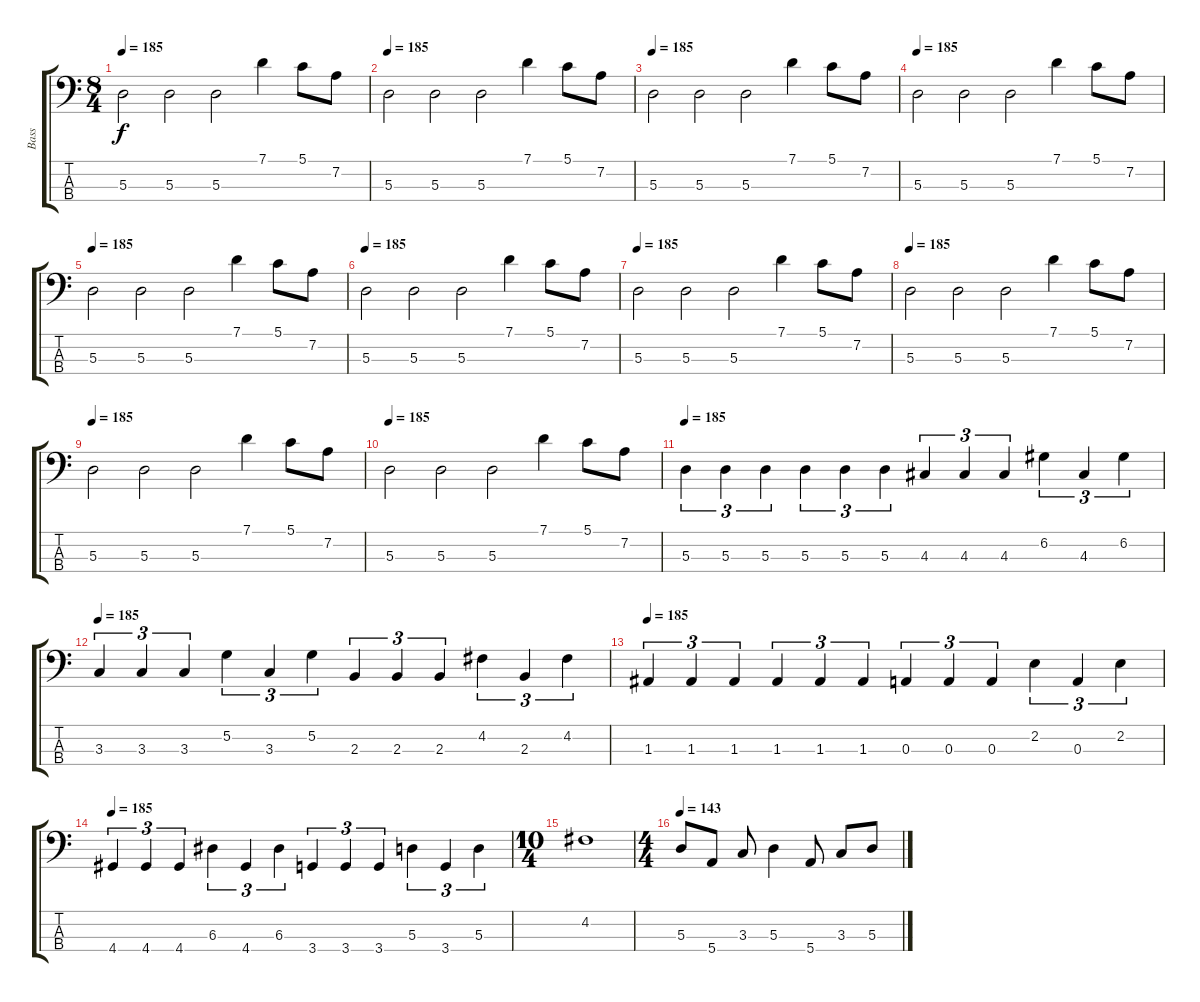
\track ("Bass" "Bass") {instrument fretlessbass}
\staff {score tabs}
\tuning (G2 D2 A1 E1) {hide}
\ts (8 4)
\tempo 185
\clef f4
\ks c
5.3.2{dy f} 5.3.2 5.3.2 7.1.4 5.1.8 7.2.8 |
\tempo 185
5.3.2 5.3.2 5.3.2 7.1.4 5.1.8 7.2.8 |
\tempo 185
5.3.2 5.3.2 5.3.2 7.1.4 5.1.8 7.2.8 |
\tempo 185
5.3.2 5.3.2 5.3.2 7.1.4 5.1.8 7.2.8 |
\tempo 185
5.3.2 5.3.2 5.3.2 7.1.4 5.1.8 7.2.8 |
\tempo 185
5.3.2 5.3.2 5.3.2 7.1.4 5.1.8 7.2.8 |
\tempo 185
5.3.2 5.3.2 5.3.2 7.1.4 5.1.8 7.2.8 |
\tempo 185
5.3.2 5.3.2 5.3.2 7.1.4 5.1.8 7.2.8 |
\tempo 185
5.3.2 5.3.2 5.3.2 7.1.4 5.1.8 7.2.8 |
\tempo 185
5.3.2 5.3.2 5.3.2 7.1.4 5.1.8 7.2.8 |
\tempo 185
5.3.4{tu (3 2)} 5.3.4{tu (3 2)} 5.3.4{tu (3 2)} 5.3.4{tu (3 2)} 5.3.4{tu (3 2)} 5.3.4{tu (3 2)} 4.3.4{tu (3 2)} 4.3.4{tu (3 2)} 4.3.4{tu (3 2)} 6.2.4{tu (3 2)} 4.3.4{tu (3 2)} 6.2.4{tu (3 2)} |
\tempo 185
3.3.4{tu (3 2)} 3.3.4{tu (3 2)} 3.3.4{tu (3 2)} 5.2.4{tu (3 2)} 3.3.4{tu (3 2)} 5.2.4{tu (3 2)} 2.3.4{tu (3 2)} 2.3.4{tu (3 2)} 2.3.4{tu (3 2)} 4.2.4{tu (3 2)} 2.3.4{tu (3 2)} 4.2.4{tu (3 2)} |
\tempo 185
1.3.4{tu (3 2)} 1.3.4{tu (3 2)} 1.3.4{tu (3 2)} 1.3.4{tu (3 2)} 1.3.4{tu (3 2)} 1.3.4{tu (3 2)} 0.3.4{tu (3 2)} 0.3.4{tu (3 2)} 0.3.4{tu (3 2)} 2.2.4{tu (3 2)} 0.3.4{tu (3 2)} 2.2.4{tu (3 2)} |
\tempo 185
4.4.4{tu (3 2)} 4.4.4{tu (3 2)} 4.4.4{tu (3 2)} 6.3.4{tu (3 2)} 4.4.4{tu (3 2)} 6.3.4{tu (3 2)} 3.4.4{tu (3 2)} 3.4.4{tu (3 2)} 3.4.4{tu (3 2)} 5.3.4{tu (3 2)} 3.4.4{tu (3 2)} 5.3.4{tu (3 2)} |
\ts (10 4)
4.2.1 |
\ts (4 4)
\tempo 143
5.3.8 5.4.8 3.3.8 5.3.4 5.4.8 3.3.8 5.3.8
